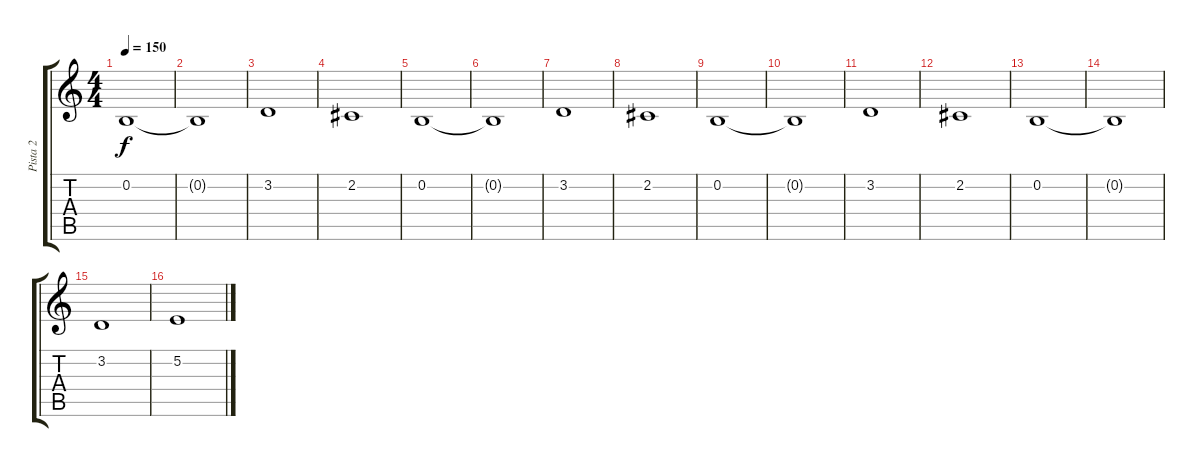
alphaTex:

\track ("Pista 2" "Pista 2") {instrument synthstrings2}
\staff {score tabs}
\tuning (E4 B3 G3 D3 A2 E2) {hide}
\ts (4 4)
\tempo 150
\clef g2
\ks c
0.2.1{dy f} |
0.2{t}.1 |
3.2.1 |
2.2.1 |
0.2.1 |
0.2{t}.1 |
3.2.1 |
2.2.1 |
0.2.1 |
0.2{t}.1 |
3.2.1 |
2.2.1 |
0.2.1 |
0.2{t}.1 |
3.2.1 |
5.2.1
